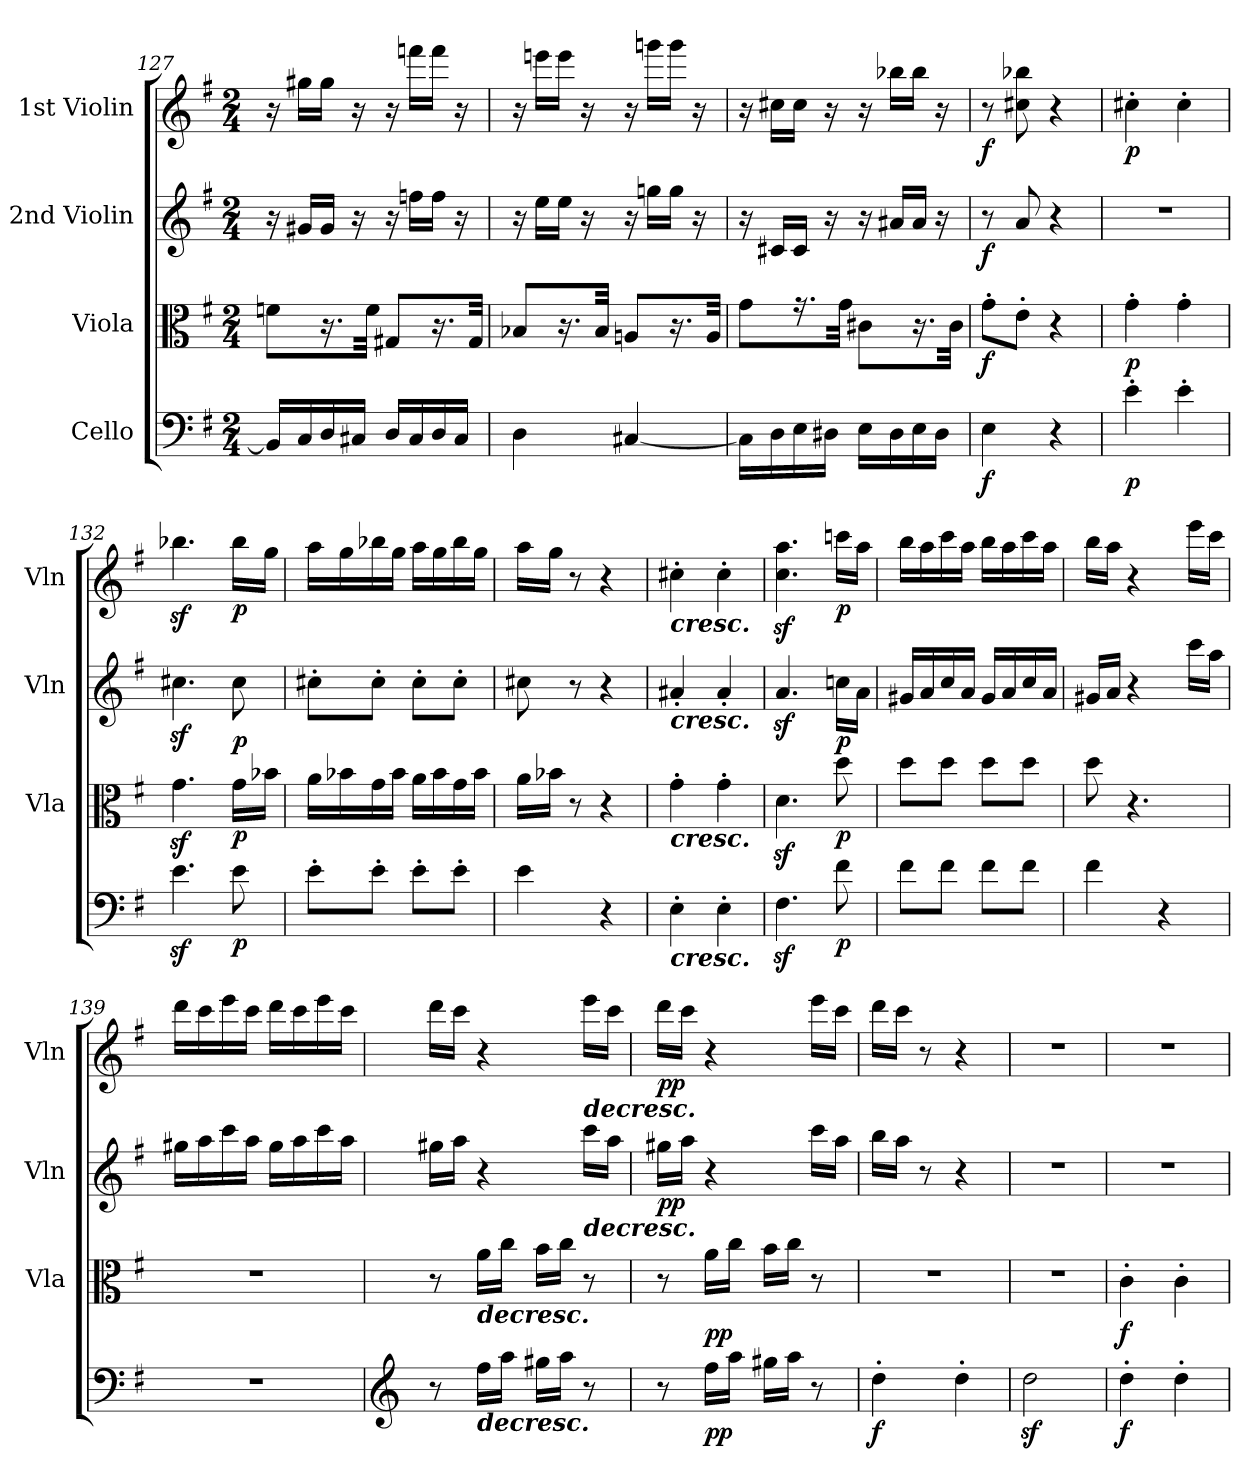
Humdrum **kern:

**kern	**dynam	**kern	**dynam	**kern	**dynam	**kern	**dynam
*part4	*part4	*part3	*part3	*part2	*part2	*part1	*part1
*staff4	*staff4	*staff3	*staff3	*staff2	*staff2	*staff1	*staff1
*I"Cello	*	*I"Viola	*	*I"2nd Violin	*	*I"1st Violin	*
*	*	*I'Vla	*	*I'Vln	*	*I'Vln	*
*clefF4	*	*clefC3	*	*clefG2	*	*clefG2	*
*k[f#]	*	*k[f#]	*	*k[f#]	*	*k[f#]	*
*G:	*	*G:	*	*G:	*	*G:	*
*M2/4	*	*M2/4	*	*M2/4	*	*M2/4	*
=127	=127	=127	=127	=127	=127	=127	=127
16BB/LL]	.	8fn\L	.	16r	.	16r	.
16C/	.	.	.	16g#X/LL	.	16gg#X\LL	.
16D/	.	16.r	.	16g#/JJ	.	16gg#\JJ	.
16C#X/JJ	.	.	.	16r	.	16r	.
.	.	32f\Jkk	.	.	.	.	.
16D/LL	.	8G#X/L	.	16r	.	16r	.
16C#/	.	.	.	16ffn\LL	.	16fffn\LL	.
16D/	.	16.r	.	16ff\JJ	.	16fff\JJ	.
16C#/JJ	.	.	.	16r	.	16r	.
.	.	32G#/Jkk	.	.	.	.	.
=128	=128	=128	=128	=128	=128	=128	=128
4D\	.	8B-X/L	.	16r	.	16r	.
.	.	.	.	16ee\LL	.	16eeen\LL	.
.	.	16.r	.	16ee\JJ	.	16eee\JJ	.
.	.	.	.	16r	.	16r	.
.	.	32B-/Jkk	.	.	.	.	.
[4C#X/	.	8An/L	.	16r	.	16r	.
.	.	.	.	16ggn\LL	.	16gggn\LL	.
.	.	16.r	.	16gg\JJ	.	16ggg\JJ	.
.	.	.	.	16r	.	16r	.
.	.	32A/Jkk	.	.	.	.	.
!!LO:LB:g=z
=129	=129	=129	=129	=129	=129	=129	=129
16C#\LL]	.	8g\L	.	16r	.	16r	.
16D\	.	.	.	16c#X/LL	.	16cc#X\LL	.
16E\	.	16.r	.	16c#/JJ	.	16cc#\JJ	.
16D#X\JJ	.	.	.	16r	.	16r	.
.	.	32g\Jkk	.	.	.	.	.
16E\LL	.	8c#X\L	.	16r	.	16r	.
16D#\	.	.	.	16a#X/LL	.	16bb-X\LL	.
16E\	.	16.r	.	16a#/JJ	.	16bb-\JJ	.
16D#\JJ	.	.	.	16r	.	16r	.
.	.	32c#\Jkk	.	.	.	.	.
!!LO:PB:g=z
=130	=130	=130	=130	=130	=130	=130	=130
!	!LO:DY:b	!	!LO:DY:b	!	!LO:DY:b	!	!LO:DY:b
4E\	f	8g'\L	f	8r	f	8r	f
.	.	8e'\J	.	8a/	.	8cc#X\ 8bb-X\	.
4r	.	4r	.	4r	.	4r	.
=131	=131	=131	=131	=131	=131	=131	=131
!	!LO:DY:b	!	!LO:DY:b	!	!	!	!LO:DY:b
4e'\	p	4g'\	p	2r	.	4cc#X'\	p
4e'\	.	4g'\	.	.	.	4cc#'\	.
=132	=132	=132	=132	=132	=132	=132	=132
4.ez<\	.	4.gz<\	.	4.cc#Xz<\	.	4.bb-Xz<\	.
!	!LO:DY:b	!	!LO:DY:b	!	!LO:DY:b	!	!LO:DY:b
8e\	p	16g\LL	p	8cc#\	p	16bb-\LL	p
.	.	16b-X\JJ	.	.	.	16gg\JJ	.
=133	=133	=133	=133	=133	=133	=133	=133
8e'\L	.	16a\LL	.	8cc#X'\L	.	16aa\LL	.
.	.	16b-X\	.	.	.	16gg\	.
8e'\J	.	16g\	.	8cc#'\J	.	16bb-X\	.
.	.	16b-\JJ	.	.	.	16gg\JJ	.
8e'\L	.	16a\LL	.	8cc#'\L	.	16aa\LL	.
.	.	16b-\	.	.	.	16gg\	.
8e'\J	.	16g\	.	8cc#'\J	.	16bb-\	.
.	.	16b-\JJ	.	.	.	16gg\JJ	.
=134	=134	=134	=134	=134	=134	=134	=134
4e\	.	16a\LL	.	8cc#X\	.	16aa\LL	.
.	.	16b-X\JJ	.	.	.	16gg\JJ	.
.	.	8r	.	8r	.	8r	.
4r	.	4r	.	4r	.	4r	.
!!LO:PB:g=z
=135	=135	=135	=135	=135	=135	=135	=135
!	!	!	!	!	!	!LO:TX:b:Bi:t=cresc.	!
!	!	!	!	!LO:TX:b:Bi:t=cresc.	!	!	!
!	!	!LO:TX:b:Bi:t=cresc.	!	!	!	!	!
!LO:TX:b:Bi:t=cresc.	!	!	!	!	!	!	!
4E'\	.	4g'\	.	4a#X'/	.	4cc#X'\	.
4E'\	.	4g'\	.	4a#'/	.	4cc#'\	.
=136	=136	=136	=136	=136	=136	=136	=136
4.F#z<\	.	4.dz<\	.	4.az</	.	4.cc\z< 4.aa\z<	.
!	!LO:DY:b	!	!LO:DY:b	!	!LO:DY:b	!	!LO:DY:b
8f#\	p	8dd\	p	16ccn\LL	p	16cccn\LL	p
.	.	.	.	16a\JJ	.	16aa\JJ	.
=137	=137	=137	=137	=137	=137	=137	=137
8f#\L	.	8dd\L	.	16g#X/LL	.	16bb\LL	.
.	.	.	.	16a/	.	16aa\	.
8f#\J	.	8dd\J	.	16cc/	.	16ccc\	.
.	.	.	.	16a/JJ	.	16aa\JJ	.
8f#\L	.	8dd\L	.	16g#/LL	.	16bb\LL	.
.	.	.	.	16a/	.	16aa\	.
8f#\J	.	8dd\J	.	16cc/	.	16ccc\	.
.	.	.	.	16a/JJ	.	16aa\JJ	.
=138	=138	=138	=138	=138	=138	=138	=138
4f#\	.	8dd\	.	16g#X/LL	.	16bb\LL	.
.	.	.	.	16a/JJ	.	16aa\JJ	.
.	.	4.r	.	4r	.	4r	.
4r	.	.	.	.	.	.	.
.	.	.	.	16ccc\LL	.	16eee\LL	.
.	.	.	.	16aa\JJ	.	16ccc\JJ	.
=139	=139	=139	=139	=139	=139	=139	=139
2r	.	2r	.	16gg#X\LL	.	16ddd\LL	.
.	.	.	.	16aa\	.	16ccc\	.
.	.	.	.	16ccc\	.	16eee\	.
.	.	.	.	16aa\JJ	.	16ccc\JJ	.
.	.	.	.	16gg#\LL	.	16ddd\LL	.
.	.	.	.	16aa\	.	16ccc\	.
.	.	.	.	16ccc\	.	16eee\	.
.	.	.	.	16aa\JJ	.	16ccc\JJ	.
!!LO:LB:g=z
=140	=140	=140	=140	=140	=140	=140	=140
*clefG2	*	*	*	*	*	*	*
8r	.	8r	.	16gg#X\LL	.	16ddd\LL	.
.	.	.	.	16aa\JJ	.	16ccc\JJ	.
!	!	!LO:TX:b:Bi:t=decresc.	!	!	!	!	!
!LO:TX:b:Bi:t=decresc.	!	!	!	!	!	!	!
16ff#\LL	.	16a\LL	.	4r	.	4r	.
16aa\JJ	.	16cc\JJ	.	.	.	.	.
16gg#X\LL	.	16b\LL	.	.	.	.	.
16aa\JJ	.	16cc\JJ	.	.	.	.	.
!	!	!	!	!	!	!LO:TX:b:Bi:t=decresc.	!
!	!	!	!	!LO:TX:b:Bi:t=decresc.	!	!	!
8r	.	8r	.	16ccc\LL	.	16eee\LL	.
.	.	.	.	16aa\JJ	.	16ccc\JJ	.
=141	=141	=141	=141	=141	=141	=141	=141
!	!	!	!	!	!LO:DY:b	!	!LO:DY:b
8r	.	8r	.	16gg#X\LL	pp	16ddd\LL	pp
.	.	.	.	16aa\JJ	.	16ccc\JJ	.
!	!LO:DY:b	!	!LO:DY:b	!	!	!	!
16ff#\LL	pp	16a\LL	pp	4r	.	4r	.
16aa\JJ	.	16cc\JJ	.	.	.	.	.
16gg#X\LL	.	16b\LL	.	.	.	.	.
16aa\JJ	.	16cc\JJ	.	.	.	.	.
8r	.	8r	.	16ccc\LL	.	16eee\LL	.
.	.	.	.	16aa\JJ	.	16ccc\JJ	.
=142	=142	=142	=142	=142	=142	=142	=142
!	!LO:DY:b	!	!	!	!	!	!
4dd'\	f	2r	.	16bb\LL	.	16ddd\LL	.
.	.	.	.	16aa\JJ	.	16ccc\JJ	.
.	.	.	.	8r	.	8r	.
4dd'\	.	.	.	4r	.	4r	.
=143	=143	=143	=143	=143	=143	=143	=143
2ddz<\	.	2r	.	2r	.	2r	.
=144	=144	=144	=144	=144	=144	=144	=144
!	!LO:DY:b	!	!LO:DY:b	!	!	!	!
4dd'\	f	4c'\	f	2r	.	2r	.
4dd'\	.	4c'\	.	.	.	.	.
=	=	=	=	=	=	=	=
*-	*-	*-	*-	*-	*-	*-	*-
